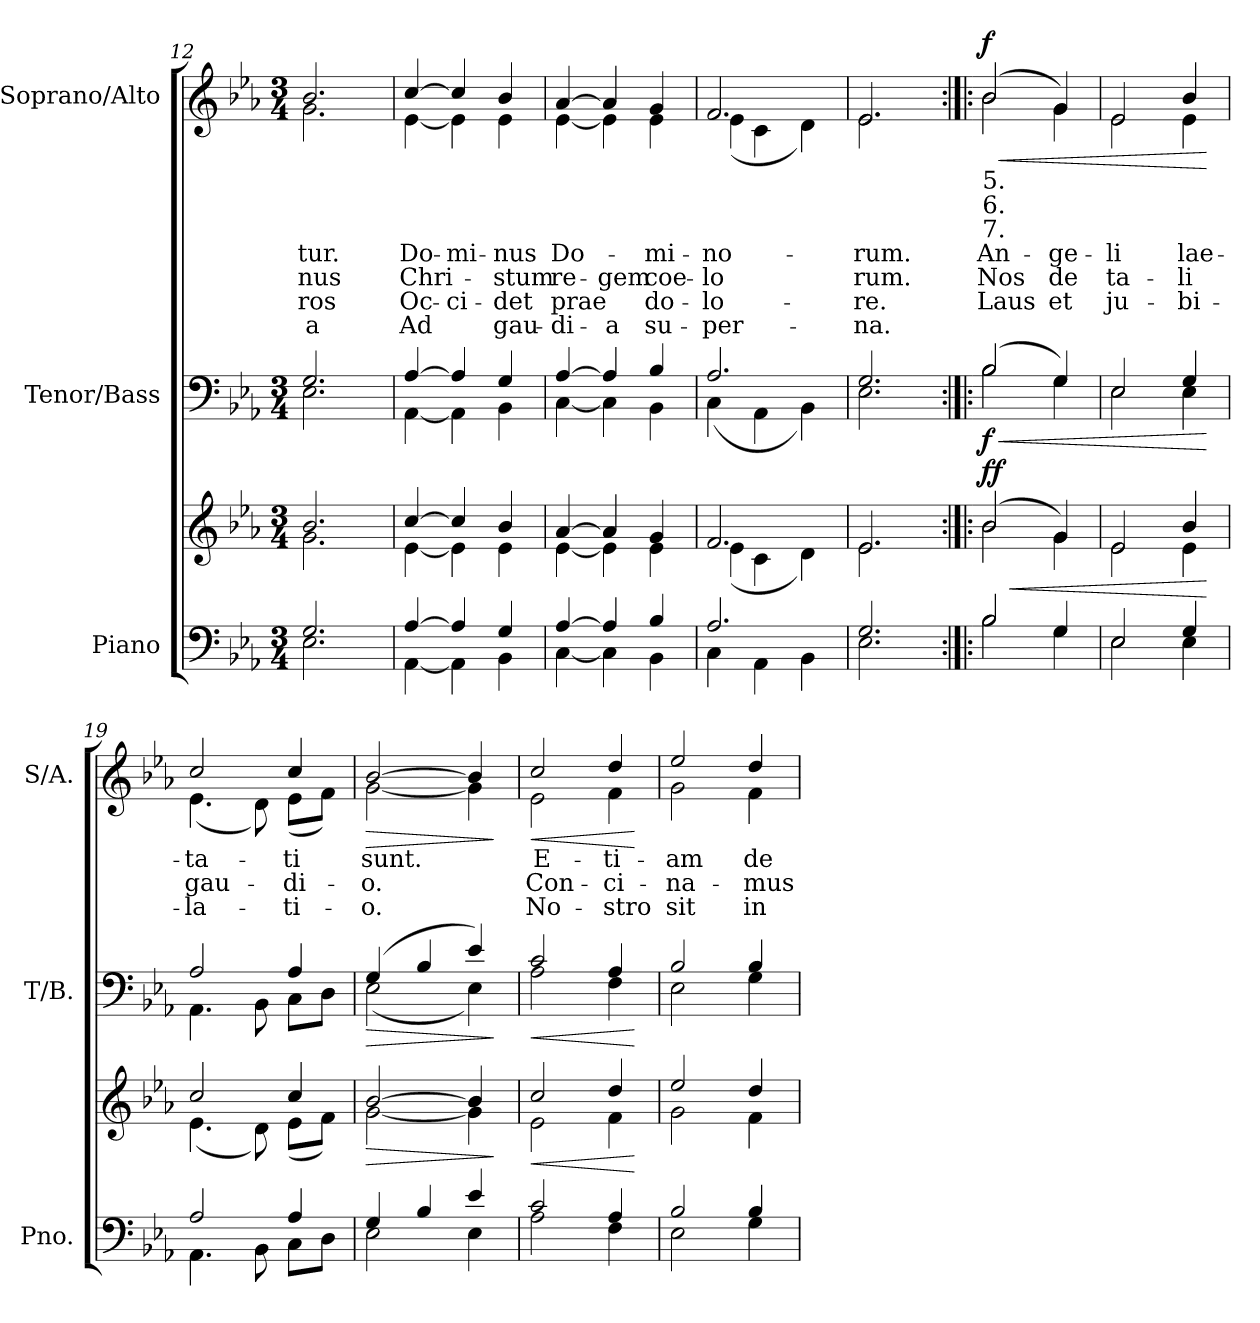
**kern	**kern	**dynam	**kern	**dynam	**kern	**text	**text	**text	**text	**dynam
*part3	*part3	*part3	*part2	*part2	*part1	*part1	*part1	*part1	*part1	*part1
*staff4	*staff3	*staff3/4	*staff2	*staff2	*staff1	*staff1	*staff1	*staff1	*staff1	*staff1
*I"Piano	*	*	*I"Tenor/Bass	*	*I"Soprano/Alto	*	*	*	*	*
*I'Pno.	*	*	*I'T/B.	*	*I'S/A.	*	*	*	*	*
*clefF4	*clefG2	*	*clefF4	*	*clefG2	*	*	*	*	*
*k[b-e-a-]	*k[b-e-a-]	*	*k[b-e-a-]	*	*k[b-e-a-]	*	*	*	*	*
*M3/4	*M3/4	*	*M3/4	*	*M3/4	*	*	*	*	*
=12	=12	=12	=12	=12	=12	=12	=12	=12	=12	=12
*^	*^	*	*^	*	*	*	*	*	*	*
!	!	!	!	!	!	!	!	!	!LO:LY:b	!LO:LY:b	!LO:LY:b	!LO:LY:b	!
*	*	*	*	*	*	*	*	*^	*	*	*	*	*
2.G/	2.E-\	2.b-/	2.g\	.	2.G/	2.E-\	.	2.b-/	2.g\	-tur.	-nus	-ros	-a	.
=13	=13	=13	=13	=13	=13	=13	=13	=13	=13	=13	=13	=13	=13	=13
!	!	!	!	!	!	!	!	!	!	!LO:LY:b	!LO:LY:b	!LO:LY:b	!LO:LY:b	!
[4A-/	[4AA-\	[4cc/	[4e-\	.	[4A-/	[4AA-\	.	[4cc/	[4e-\	Do-	Chri-	Oc-	Ad	.
!	!	!	!	!	!	!	!	!	!	!LO:LY:b	!	!LO:LY:b	!	!
4A-/]	4AA-\]	4cc/]	4e-\]	.	4A-/]	4AA-\]	.	4cc/]	4e-\]	-mi-	.	-ci-	.	.
!	!	!	!	!	!	!	!	!	!	!LO:LY:b	!LO:LY:b	!LO:LY:b	!LO:LY:b	!
4G/	4BB-\	4b-/	4e-\	.	4G/	4BB-\	.	4b-/	4e-\	-nus	-stum	-det	gau-	.
=14	=14	=14	=14	=14	=14	=14	=14	=14	=14	=14	=14	=14	=14	=14
!	!	!	!	!	!	!	!	!	!	!LO:LY:b	!LO:LY:b	!LO:LY:b	!LO:LY:b	!
[4A-/	[4C\	[4a-/	[4e-\	.	[4A-/	[4C\	.	[4a-/	[4e-\	Do-	re-	prae	-di-	.
!	!	!	!	!	!	!	!	!	!	!	!LO:LY:b	!	!LO:LY:b	!
4A-/]	4C\]	4a-/]	4e-\]	.	4A-/]	4C\]	.	4a-/]	4e-\]	.	-gem	.	-a	.
!	!	!	!	!	!	!	!	!	!	!LO:LY:b	!LO:LY:b	!LO:LY:b	!LO:LY:b	!
4B-/	4BB-\	4g/	4e-\	.	4B-/	4BB-\	.	4g/	4e-\	-mi-	coe-	do-	su-	.
=15	=15	=15	=15	=15	=15	=15	=15	=15	=15	=15	=15	=15	=15	=15
!	!	!	!	!	!	!	!	!	!	!LO:LY:b	!LO:LY:b	!LO:LY:b	!LO:LY:b	!
2.A-/	4C\	2.f/	(<4e-\	.	2.A-/	(<4C\	.	2.f/	(<4e-\	-no-	-lo	-lo-	-per-	.
.	4AA-\	.	4c\	.	.	4AA-\	.	.	4c\	.	.	.	.	.
.	4BB-\	.	4d\)	.	.	4BB-\)	.	.	4d\)	.	.	.	.	.
=16	=16	=16	=16	=16	=16	=16	=16	=16	=16	=16	=16	=16	=16	=16
!	!	!	!	!	!	!	!	!	!	!LO:LY:b	!LO:LY:b	!LO:LY:b	!LO:LY:b	!
2.G/	2.E-\	2.e-/	2.e-\	.	2.G/	2.E-\	.	2.e-/	2.e-\	-rum.	rum.	-re.	-na.	.
!!LO:PB:g=z	!!
=17:|!|:	=17:|!|:	=17:|!|:	=17:|!|:	=17:|!|:	=17:|!|:	=17:|!|:	=17:|!|:	=17:|!|:	=17:|!|:	=17:|!|:	=17:|!|:	=17:|!|:	=17:|!|:	=17:|!|:
!	!	!	!	!	!	!	!	!LO:TX:b:t=5.	!	!	!	!	!	!
!	!	!	!	!	!	!	!	!LO:TX:b:t=6.	!	!	!	!	!	!
!	!	!	!	!	!	!	!	!LO:TX:b:t=7.	!	!	!	!	!	!
!	!	!	!	!LO:HP:b	!	!	!LO:HP:b	!	!	!LO:LY:b	!LO:LY:b	!LO:LY:b	!	!LO:HP:b
!	!	!	!	!LO:DY:n=1:b=2	!	!	!	!	!	!	!	!	!	!
!	!	!	!	!LO:DY:n=2:a	!	!	!LO:DY:n=1:b	!	!	!	!	!	!	!LO:DY:n=1:a
2B-/	2B-\	(>2b-/	2b-\	< f f	(<2B-/	2B-\	< f	(>2b-/	2b-\	An-	Nos	Laus	.	< f
!	!	!	!	!	!	!	!	!	!	!LO:LY:b	!LO:LY:b	!LO:LY:b	!	!
4G/	4G\	4g/)	4g\	.	4G/)	4G\	.	4g/)	4g\	-ge-	de	et	.	.
=18	=18	=18	=18	=18	=18	=18	=18	=18	=18	=18	=18	=18	=18	=18
!	!	!	!	!	!	!	!	!	!	!LO:LY:b	!LO:LY:b	!LO:LY:b	!	!
2E-/	2E-\	2e-/	2e-\	.	2E-/	2E-\	.	2e-/	2e-\	-li	ta-	ju-	.	.
!	!	!	!	!	!	!	!	!	!	!LO:LY:b	!LO:LY:b	!LO:LY:b	!	!
4G/	4E-\	4b-/	4e-\	.	4G/	4E-\	.	4b-/	4e-\	lae-	-li	-bi-	.	.
*v	*v	*	*	*	*v	*v	*	*v	*v	*	*	*	*	*
*	*v	*v	*	*	*	*	*	*	*	*	*
.	.	[	.	[	.	.	.	.	.	[
=19	=19	=19	=19	=19	=19	=19	=19	=19	=19	=19
*^	*^	*	*^	*	*	*	*	*	*	*
!	!	!	!	!	!	!	!	!	!LO:LY:b	!LO:LY:b	!LO:LY:b	!	!
*	*	*	*	*	*	*	*	*^	*	*	*	*	*
2A-/	4.AA-\	2cc/	(<4.e-\	.	2A-/	4.AA-\	.	2cc/	(<4.e-\	-ta-	gau-	-la-	.	.
.	8BB-\	.	8d\)	.	.	8BB-\	.	.	8d\)	.	.	.	.	.
!	!	!	!	!	!	!	!	!	!	!LO:LY:b	!LO:LY:b	!LO:LY:b	!	!
4A-/	8C\L	4cc/	(<8e-\L	.	4A-/	8C\L	.	4cc/	(<8e-\L	-ti	-di-	-ti-	.	.
.	8D\J	.	8f\J)	.	.	8D\J	.	.	8f\J)	.	.	.	.	.
=20	=20	=20	=20	=20	=20	=20	=20	=20	=20	=20	=20	=20	=20	=20
!	!	!	!	!LO:HP:b	!	!	!LO:HP:b	!	!	!LO:LY:b	!LO:LY:b	!LO:LY:b	!	!LO:HP:b
4G/	2E-\	[2b-/	[2g\	>	(>4G/	(<2E-\	>	[2b-/	[2g\	sunt.	-o.	-o.	.	>
4B-/	.	.	.	.	4B-/	.	.	.	.	.	.	.	.	.
4e-/	4E-\	4b-/]	4g\]	.	4e-/)	4E-\)	.	4b-/]	4g\]	.	.	.	.	.
*v	*v	*	*	*	*v	*v	*	*v	*v	*	*	*	*	*
*	*v	*v	*	*	*	*	*	*	*	*	*
.	.	]	.	]	.	.	.	.	.	]
=21	=21	=21	=21	=21	=21	=21	=21	=21	=21	=21
*^	*	*	*	*	*	*	*	*	*	*
!	!	!	!LO:HP:b	!	!LO:HP:b	!	!LO:LY:b	!LO:LY:b	!LO:LY:b	!	!LO:HP:b
*	*	*^	*	*^	*	*^	*	*	*	*	*
2c/	2A-\	2cc/	2e-\	<	2c/	2A-\	<	2cc/	2e-\	E-	Con-	No-	.	<
!	!	!	!	!	!	!	!	!	!	!LO:LY:b	!LO:LY:b	!LO:LY:b	!	!
4A-/	4F\	4dd/	4f\	.	4A-/	4F\	.	4dd/	4f\	-ti-	-ci-	-stro	.	.
*v	*v	*	*	*	*v	*v	*	*v	*v	*	*	*	*	*
*	*v	*v	*	*	*	*	*	*	*	*	*
.	.	[	.	[	.	.	.	.	.	[
!!LO:LB:g=z
=22	=22	=22	=22	=22	=22	=22	=22	=22	=22	=22
*^	*^	*	*^	*	*	*	*	*	*	*
!	!	!	!	!	!	!	!	!LO:TX:b:t=5.	!	!	!	!	!
!	!	!	!	!	!	!	!	!LO:TX:b:t=6.	!	!	!	!	!
!	!	!	!	!	!	!	!	!LO:TX:b:t=7.	!	!	!	!	!
!	!	!	!	!	!	!	!	!	!LO:LY:b	!LO:LY:b	!LO:LY:b	!	!
*	*	*	*	*	*	*	*	*^	*	*	*	*	*
2B-/	2E-\	2ee-/	2g\	.	2B-/	2E-\	.	2ee-/	2g\	-am	-na-	sit	.	.
!	!	!	!	!	!	!	!	!	!	!LO:LY:b	!LO:LY:b	!LO:LY:b	!	!
4B-/	4G\	4dd/	4f\	.	4B-/	4G\	.	4dd/	4f\	de	-mus	in	.	.
*v	*v	*	*	*	*v	*v	*	*v	*v	*	*	*	*	*
*	*v	*v	*	*	*	*	*	*	*	*	*
=	=	=	=	=	=	=	=	=	=	=
*-	*-	*-	*-	*-	*-	*-	*-	*-	*-	*-
